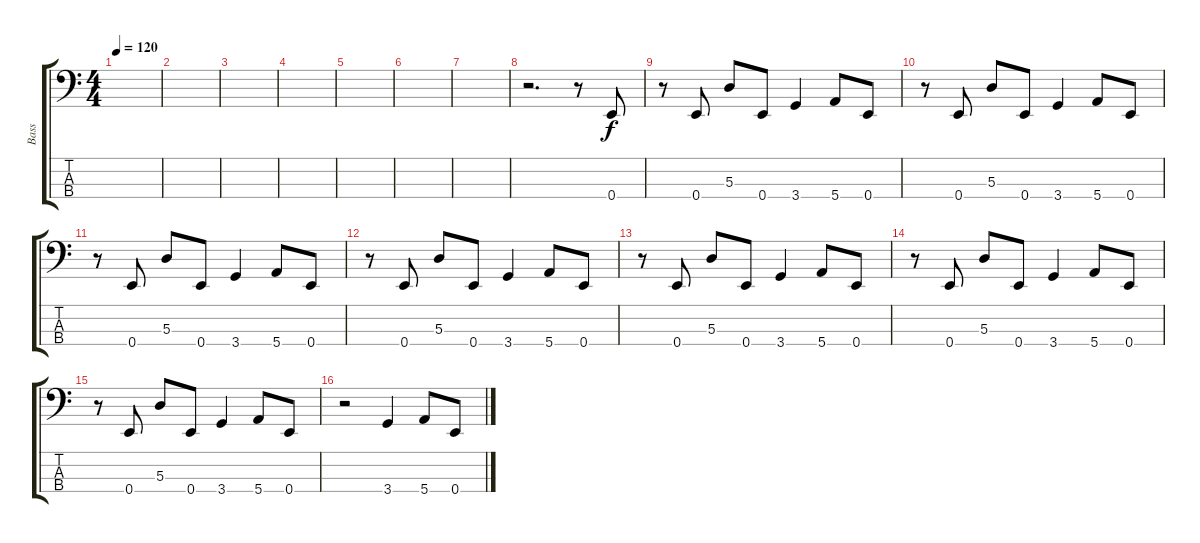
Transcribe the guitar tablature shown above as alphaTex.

\track ("Bass" "Bass") {instrument electricbasspick}
\staff {score tabs}
\tuning (G2 D2 A1 E1) {hide}
\ts (4 4)
\tempo 120
\clef f4
\ks c
|
|
|
|
|
|
|
r.2{d} r.8 0.4.8 |
r.8 0.4.8 5.3.8 0.4.8 3.4.4 5.4.8 0.4.8 |
r.8 0.4.8 5.3.8 0.4.8 3.4.4 5.4.8 0.4.8 |
r.8 0.4.8 5.3.8 0.4.8 3.4.4 5.4.8 0.4.8 |
r.8 0.4.8 5.3.8 0.4.8 3.4.4 5.4.8 0.4.8 |
r.8 0.4.8 5.3.8 0.4.8 3.4.4 5.4.8 0.4.8 |
r.8 0.4.8 5.3.8 0.4.8 3.4.4 5.4.8 0.4.8 |
r.8 0.4.8 5.3.8 0.4.8 3.4.4 5.4.8 0.4.8 |
r.2 3.4.4 5.4.8 0.4.8
